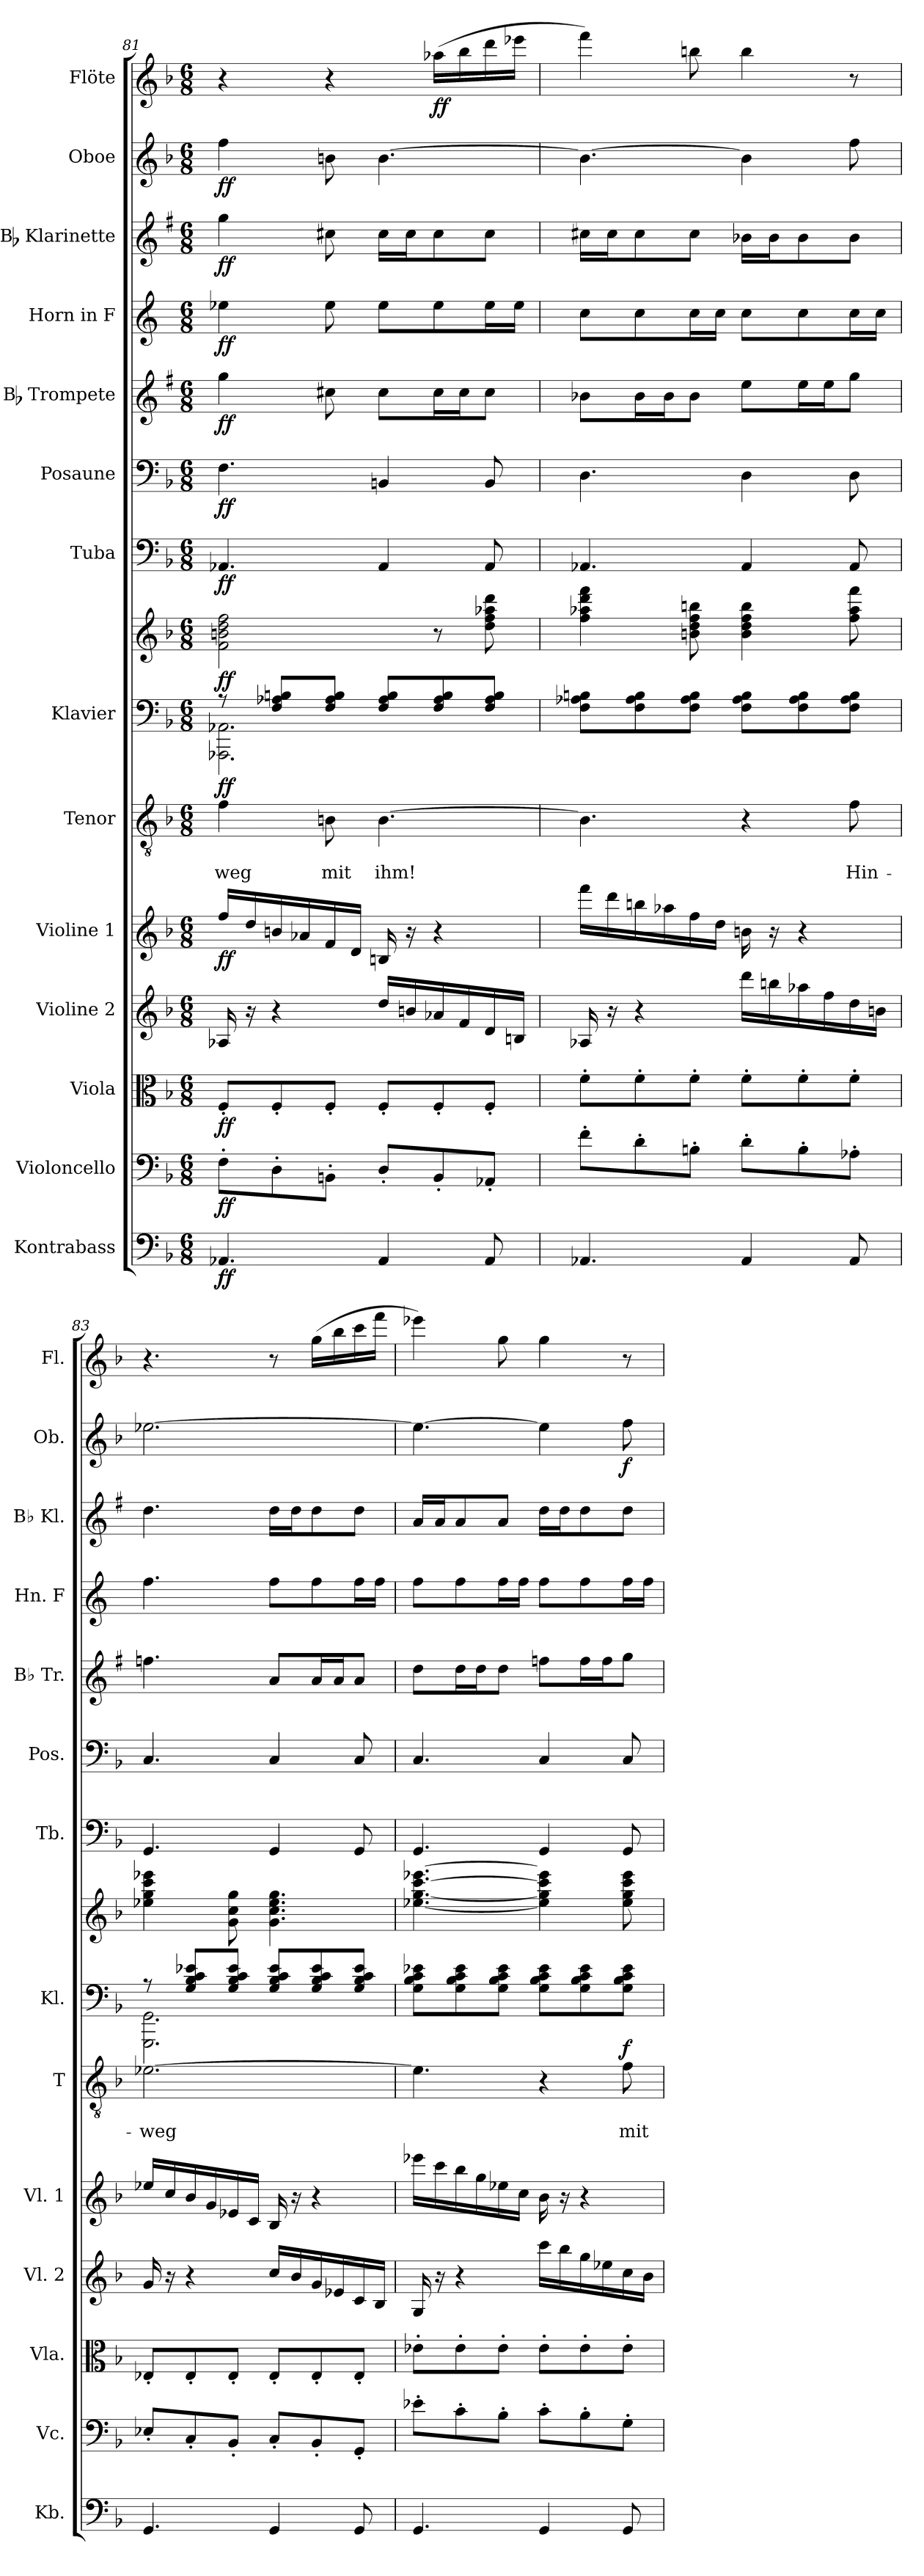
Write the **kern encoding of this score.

**kern	**dynam	**kern	**dynam	**kern	**dynam	**kern	**kern	**dynam	**kern	**text	**text	**dynam	**kern	**kern	**dynam	**kern	**dynam	**kern	**dynam	**kern	**dynam	**kern	**dynam	**kern	**dynam	**kern	**dynam	**kern	**dynam
*part14	*part14	*part13	*part13	*part12	*part12	*part11	*part10	*part10	*part9	*part9	*part9	*part9	*part8	*part8	*part8	*part7	*part7	*part6	*part6	*part5	*part5	*part4	*part4	*part3	*part3	*part2	*part2	*part1	*part1
*staff15	*staff15	*staff14	*staff14	*staff13	*staff13	*staff12	*staff11	*staff11	*staff10	*staff10	*staff10	*staff10	*staff9	*staff8	*staff8/9	*staff7	*staff7	*staff6	*staff6	*staff5	*staff5	*staff4	*staff4	*staff3	*staff3	*staff2	*staff2	*staff1	*staff1
*I"Kontrabass	*	*I"Violoncello	*	*I"Viola	*	*I"Violine 2	*I"Violine 1	*	*I"Tenor	*	*	*	*I"Klavier	*	*	*I"Tuba	*	*I"Posaune	*	*I"Bb Trompete	*	*I"Horn in F	*	*I"Bb Klarinette	*	*I"Oboe	*	*I"Flöte	*
*I'Kb.	*	*I'Vc.	*	*I'Vla.	*	*I'Vl. 2	*I'Vl. 1	*	*I'T	*	*	*	*I'Kl.	*	*	*I'Tb.	*	*I'Pos.	*	*I'Bb Tr.	*	*I'Hn. F	*	*I'Bb Kl.	*	*I'Ob.	*	*I'Fl.	*
*clefF4	*	*clefF4	*	*clefC3	*	*clefG2	*clefG2	*	*clefGv2	*	*	*	*clefF4	*clefG2	*	*clefF4	*	*clefF4	*	*clefG2	*	*clefG2	*	*clefG2	*	*clefG2	*	*clefG2	*
*ITrd7c12	*	*	*	*	*	*	*	*	*	*	*	*	*	*	*	*	*	*	*	*ITrd1c2	*	*ITrd4c7	*	*ITrd1c2	*	*	*	*	*
*k[b-]	*	*k[b-]	*	*k[b-]	*	*k[b-]	*k[b-]	*	*k[b-]	*	*	*	*k[b-]	*k[b-]	*	*k[b-]	*	*k[b-]	*	*k[b-]	*	*k[b-]	*	*k[b-]	*	*k[b-]	*	*k[b-]	*
*d:	*	*d:	*	*d:	*	*d:	*d:	*	*d:	*	*	*	*d:	*d:	*	*d:	*	*d:	*	*d:	*	*d:	*	*d:	*	*d:	*	*d:	*
*M6/8	*	*M6/8	*	*M6/8	*	*M6/8	*M6/8	*	*M6/8	*	*	*	*M6/8	*M6/8	*	*M6/8	*	*M6/8	*	*M6/8	*	*M6/8	*	*M6/8	*	*M6/8	*	*M6/8	*
=81	=81	=81	=81	=81	=81	=81	=81	=81	=81	=81	=81	=81	=81	=81	=81	=81	=81	=81	=81	=81	=81	=81	=81	=81	=81	=81	=81	=81	=81
!	!LO:DY:b	!	!LO:DY:b	!	!LO:DY:b	!	!	!LO:DY:b	!	!	!LO:LY:b	!LO:DY:a	!	!	!LO:DY:b	!	!LO:DY:b	!	!LO:DY:b	!	!LO:DY:b	!	!LO:DY:b	!	!LO:DY:b	!	!LO:DY:b	!	!
*	*	*	*	*	*	*	*	*	*	*	*	*	*^	*	*	*	*	*	*	*	*	*	*	*	*	*	*	*	*
4.AAA-X/	ff	8F'>\L	ff	8F'</L	ff	16A-X/	16ff/LL	ff	4f\	.	-weg	ff	8rA	2.AAA-X\ 2.AA-X\	2f\ 2bn\ 2dd\ 2ff\	ff	4.AA-X/	ff	4.F\	ff	4ff\	ff	4a-X\	ff	4ff\	ff	4ff\	ff	4r	.
.	.	.	.	.	.	16r	16dd/	.	.	.	.	.	.	.	.	.	.	.	.	.	.	.	.	.	.	.	.	.	.	.
.	.	8D'>\	.	8F'</	.	4r	16bn/	.	.	.	.	.	8F/ 8A-X/ 8Bn/L	.	.	.	.	.	.	.	.	.	.	.	.	.	.	.	.	.
.	.	.	.	.	.	.	16a-X/	.	.	.	.	.	.	.	.	.	.	.	.	.	.	.	.	.	.	.	.	.	.	.
!	!	!	!	!	!	!	!	!	!	!	!LO:LY:b	!	!	!	!	!	!	!	!	!	!	!	!	!	!	!	!	!	!	!
.	.	8BBn'>\J	.	8F'</J	.	.	16f/	.	8Bn\	.	mit	.	8F/ 8A-/ 8B/J	.	.	.	.	.	.	.	8bn\	.	8a-\	.	8bn\	.	8bn\	.	4r	.
.	.	.	.	.	.	.	16d/JJ	.	.	.	.	.	.	.	.	.	.	.	.	.	.	.	.	.	.	.	.	.	.	.
!	!	!	!	!	!	!	!	!	!	!	!LO:LY:b	!	!	!	!	!	!	!	!	!	!	!	!	!	!	!	!	!	!	!
4AAA-/	.	8D'</L	.	8F'</L	.	16dd/LL	16Bn/	.	[4.B\	.	ihm!	.	8F/ 8A-/ 8B/L	.	.	.	4AA-/	.	4BBn/	.	8b\L	.	8a-\L	.	16b\LL	.	[4.b\	.	.	.
.	.	.	.	.	.	16bn/	16r	.	.	.	.	.	.	.	.	.	.	.	.	.	.	.	.	.	16b\J	.	.	.	.	.
!	!	!	!	!	!	!	!	!	!	!	!	!	!	!	!	!	!	!	!	!	!	!	!	!	!	!	!	!	!	!LO:DY:b
.	.	8BB'</	.	8F'</	.	16a-X/	4r	.	.	.	.	.	8F/ 8A-/ 8B/	.	8r	.	.	.	.	.	16b\L	.	8a-\	.	8b\	.	.	.	(>16aa-X\LL	ff
.	.	.	.	.	.	16f/	.	.	.	.	.	.	.	.	.	.	.	.	.	.	16b\J	.	.	.	.	.	.	.	16bb-\	.
8AAA-/	.	8AA-X'</J	.	8F'</J	.	16d/	.	.	.	.	.	.	8F/ 8A-/ 8B/J	.	8dd\ 8ff\ 8aa-X\ 8ddd\	.	8AA-/	.	8BB/	.	8b\J	.	16a-\L	.	8b\J	.	.	.	16ddd\	.
.	.	.	.	.	.	16Bn/JJ	.	.	.	.	.	.	.	.	.	.	.	.	.	.	.	.	16a-\JJ	.	.	.	.	.	16eee-X\JJ	.
*	*	*	*	*	*	*	*	*	*	*	*	*	*v	*v	*	*	*	*	*	*	*	*	*	*	*	*	*	*	*	*
!!LO:PB:g=z
=82	=82	=82	=82	=82	=82	=82	=82	=82	=82	=82	=82	=82	=82	=82	=82	=82	=82	=82	=82	=82	=82	=82	=82	=82	=82	=82	=82	=82	=82
4.AAA-X/	.	8f'>\L	.	8f'>\L	.	16A-X/	16fff\LL	.	4.Bn\]	.	.	.	8F\ 8A-X\ 8Bn\L	4ff\ 4aa-X\ 4ddd\ 4fff\	.	4.AA-X/	.	4.D\	.	8a-X\L	.	8f\L	.	16bn\LL	.	4.b\_	.	4fff\)	.
.	.	.	.	.	.	16r	16ddd\	.	.	.	.	.	.	.	.	.	.	.	.	.	.	.	.	16b\J	.	.	.	.	.
.	.	8d'>\	.	8f'>\	.	4r	16bbn\	.	.	.	.	.	8F\ 8A-\ 8B\	.	.	.	.	.	.	16a-\L	.	8f\	.	8b\	.	.	.	.	.
.	.	.	.	.	.	.	16aa-X\	.	.	.	.	.	.	.	.	.	.	.	.	16a-\J	.	.	.	.	.	.	.	.	.
.	.	8Bn'>\J	.	8f'>\J	.	.	16ff\	.	.	.	.	.	8F\ 8A-\ 8B\J	8bn\ 8dd\ 8ff\ 8bbn\	.	.	.	.	.	8a-\J	.	16f\L	.	8b\J	.	.	.	8bbn\	.
.	.	.	.	.	.	.	16dd\JJ	.	.	.	.	.	.	.	.	.	.	.	.	.	.	16f\JJ	.	.	.	.	.	.	.
4AAA-/	.	8d'>\L	.	8f'>\L	.	16ddd\LL	16bn\	.	4r	.	.	.	8F\ 8A-\ 8B\L	4b\ 4dd\ 4ff\ 4bb\	.	4AA-/	.	4D\	.	8dd\L	.	8f\L	.	16a-X\LL	.	4b\]	.	4bb\	.
.	.	.	.	.	.	16bbn\	16r	.	.	.	.	.	.	.	.	.	.	.	.	.	.	.	.	16a-\J	.	.	.	.	.
.	.	8B'>\	.	8f'>\	.	16aa-X\	4r	.	.	.	.	.	8F\ 8A-\ 8B\	.	.	.	.	.	.	16dd\L	.	8f\	.	8a-\	.	.	.	.	.
.	.	.	.	.	.	16ff\	.	.	.	.	.	.	.	.	.	.	.	.	.	16dd\J	.	.	.	.	.	.	.	.	.
!	!	!	!	!	!	!	!	!	!	!	!LO:LY:b	!	!	!	!	!	!	!	!	!	!	!	!	!	!	!	!	!	!
8AAA-/	.	8A-X'>\J	.	8f'>\J	.	16dd\	.	.	8f\	.	Hin-	.	8F\ 8A-\ 8B\J	8ff\ 8aa-\ 8fff\	.	8AA-/	.	8D\	.	8ff\J	.	16f\L	.	8a-\J	.	8ff\	.	8r	.
.	.	.	.	.	.	16bn\JJ	.	.	.	.	.	.	.	.	.	.	.	.	.	.	.	16f\JJ	.	.	.	.	.	.	.
=83	=83	=83	=83	=83	=83	=83	=83	=83	=83	=83	=83	=83	=83	=83	=83	=83	=83	=83	=83	=83	=83	=83	=83	=83	=83	=83	=83	=83	=83
!	!	!	!	!	!	!	!	!	!	!	!LO:LY:b	!	!	!	!	!	!	!	!	!	!	!	!	!	!	!	!	!	!
*	*	*	*	*	*	*	*	*	*	*	*	*	*^	*	*	*	*	*	*	*	*	*	*	*	*	*	*	*	*
4.GGG/	.	8E-X'</L	.	8E-X'</L	.	16g/	16ee-X/LL	.	[2.e-X\	.	-weg	.	8rA	2.GGG\ 2.GG\	4ee-X\ 4gg\ 4ccc\ 4eee-X\	.	4.GG/	.	4.C/	.	4.ee-X\	.	4.b-\	.	4.cc\	.	[2.ee-X\	.	4.r	.
.	.	.	.	.	.	16r	16cc/	.	.	.	.	.	.	.	.	.	.	.	.	.	.	.	.	.	.	.	.	.	.	.
.	.	8C'</	.	8E-'</	.	4r	16b-/	.	.	.	.	.	8G/ 8B-/ 8c/ 8e-X/L	.	.	.	.	.	.	.	.	.	.	.	.	.	.	.	.	.
.	.	.	.	.	.	.	16g/	.	.	.	.	.	.	.	.	.	.	.	.	.	.	.	.	.	.	.	.	.	.	.
.	.	8BB-'</J	.	8E-'</J	.	.	16e-X/	.	.	.	.	.	8G/ 8B-/ 8c/ 8e-/J	.	8g\ 8cc\ 8gg\	.	.	.	.	.	.	.	.	.	.	.	.	.	.	.
.	.	.	.	.	.	.	16c/JJ	.	.	.	.	.	.	.	.	.	.	.	.	.	.	.	.	.	.	.	.	.	.	.
4GGG/	.	8C'</L	.	8E-'</L	.	16cc/LL	16B-/	.	.	.	.	.	8G/ 8B-/ 8c/ 8e-/L	.	4.g\ 4.cc\ 4.ee-\ 4.gg\	.	4GG/	.	4C/	.	8g/L	.	8b-\L	.	16cc\LL	.	.	.	8r	.
.	.	.	.	.	.	16b-/	16r	.	.	.	.	.	.	.	.	.	.	.	.	.	.	.	.	.	16cc\J	.	.	.	.	.
.	.	8BB-'</	.	8E-'</	.	16g/	4r	.	.	.	.	.	8G/ 8B-/ 8c/ 8e-/	.	.	.	.	.	.	.	16g/L	.	8b-\	.	8cc\	.	.	.	(>16gg\LL	.
.	.	.	.	.	.	16e-X/	.	.	.	.	.	.	.	.	.	.	.	.	.	.	16g/J	.	.	.	.	.	.	.	16bb-\	.
8GGG/	.	8GG'</J	.	8E-'</J	.	16c/	.	.	.	.	.	.	8G/ 8B-/ 8c/ 8e-/J	.	.	.	8GG/	.	8C/	.	8g/J	.	16b-\L	.	8cc\J	.	.	.	16ccc\	.
.	.	.	.	.	.	16B-/JJ	.	.	.	.	.	.	.	.	.	.	.	.	.	.	.	.	16b-\JJ	.	.	.	.	.	16fff\JJ	.
*	*	*	*	*	*	*	*	*	*	*	*	*	*v	*v	*	*	*	*	*	*	*	*	*	*	*	*	*	*	*	*
=84	=84	=84	=84	=84	=84	=84	=84	=84	=84	=84	=84	=84	=84	=84	=84	=84	=84	=84	=84	=84	=84	=84	=84	=84	=84	=84	=84	=84	=84
4.GGG/	.	8e-X'>\L	.	8e-X'>\L	.	16G/	16eee-X\LL	.	4.e-\]	.	.	.	8G\ 8B-\ 8c\ 8e-X\L	[4.ee-X\ [4.gg\ [4.ccc\ [4.eee-X\	.	4.GG/	.	4.C/	.	8cc\L	.	8b-\L	.	16g/LL	.	4.ee-\_	.	4eee-X\)	.
.	.	.	.	.	.	16r	16ccc\	.	.	.	.	.	.	.	.	.	.	.	.	.	.	.	.	16g/J	.	.	.	.	.
.	.	8c'>\	.	8e-'>\	.	4r	16bb-\	.	.	.	.	.	8G\ 8B-\ 8c\ 8e-\	.	.	.	.	.	.	16cc\L	.	8b-\	.	8g/	.	.	.	.	.
.	.	.	.	.	.	.	16gg\	.	.	.	.	.	.	.	.	.	.	.	.	16cc\J	.	.	.	.	.	.	.	.	.
.	.	8B-'>\J	.	8e-'>\J	.	.	16ee-X\	.	.	.	.	.	8G\ 8B-\ 8c\ 8e-\J	.	.	.	.	.	.	8cc\J	.	16b-\L	.	8g/J	.	.	.	8gg\	.
.	.	.	.	.	.	.	16cc\JJ	.	.	.	.	.	.	.	.	.	.	.	.	.	.	16b-\JJ	.	.	.	.	.	.	.
4GGG/	.	8c'>\L	.	8e-'>\L	.	16ccc\LL	16b-\	.	4r	.	.	.	8G\ 8B-\ 8c\ 8e-\L	4ee-\] 4gg\] 4ccc\] 4eee-\]	.	4GG/	.	4C/	.	8ee-X\L	.	8b-\L	.	16cc\LL	.	4ee-\]	.	4gg\	.
.	.	.	.	.	.	16bb-\	16r	.	.	.	.	.	.	.	.	.	.	.	.	.	.	.	.	16cc\J	.	.	.	.	.
.	.	8B-'>\	.	8e-'>\	.	16gg\	4r	.	.	.	.	.	8G\ 8B-\ 8c\ 8e-\	.	.	.	.	.	.	16ee-\L	.	8b-\	.	8cc\	.	.	.	.	.
.	.	.	.	.	.	16ee-X\	.	.	.	.	.	.	.	.	.	.	.	.	.	16ee-\J	.	.	.	.	.	.	.	.	.
!	!	!	!	!	!	!	!	!	!	!	!LO:LY:b	!LO:DY:a	!	!	!	!	!	!	!	!	!	!	!	!	!	!	!LO:DY:b	!	!
8GGG/	.	8G'>\J	.	8e-'>\J	.	16cc\	.	.	8f\	.	mit	f	8G\ 8B-\ 8c\ 8e-\J	8ee-\ 8gg\ 8ccc\ 8eee-\	.	8GG/	.	8C/	.	8ff\J	.	16b-\L	.	8cc\J	.	8ff\	f	8r	.
.	.	.	.	.	.	16b-\JJ	.	.	.	.	.	.	.	.	.	.	.	.	.	.	.	16b-\JJ	.	.	.	.	.	.	.
=	=	=	=	=	=	=	=	=	=	=	=	=	=	=	=	=	=	=	=	=	=	=	=	=	=	=	=	=	=
*-	*-	*-	*-	*-	*-	*-	*-	*-	*-	*-	*-	*-	*-	*-	*-	*-	*-	*-	*-	*-	*-	*-	*-	*-	*-	*-	*-	*-	*-
